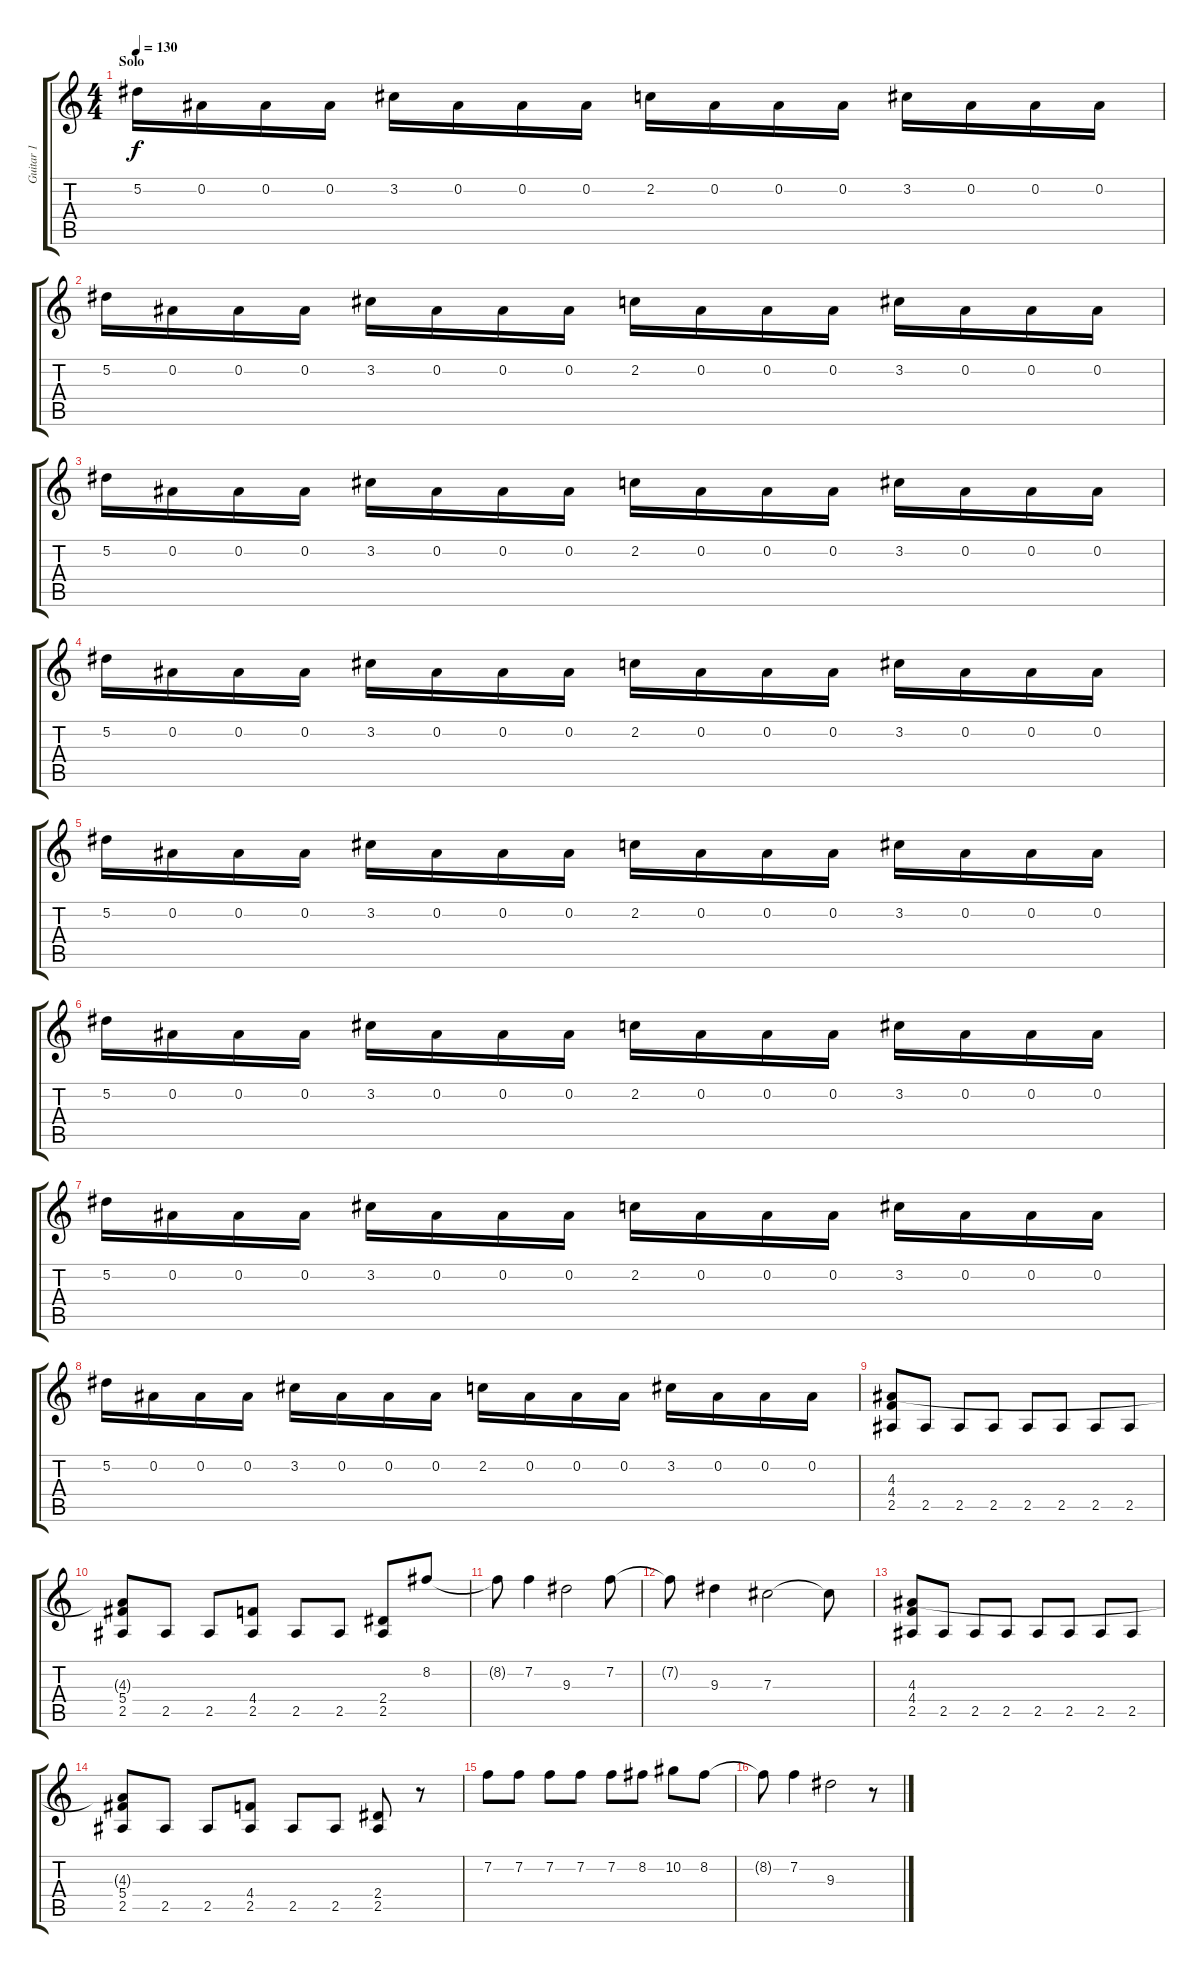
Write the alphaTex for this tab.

\track ("Guitar 1" "Guitar 1") {instrument distortionguitar}
\staff {score tabs}
\tuning (Eb4 Bb3 Gb3 Db3 Ab2 Eb2) {hide}
\ts (4 4)
\section ("" "Solo")
\tempo 130
\clef g2
\ks c
5.2.16{dy f} 0.2.16 0.2.16 0.2.16 3.2.16 0.2.16 0.2.16 0.2.16 2.2.16 0.2.16 0.2.16 0.2.16 3.2.16 0.2.16 0.2.16 0.2.16 |
5.2.16 0.2.16 0.2.16 0.2.16 3.2.16 0.2.16 0.2.16 0.2.16 2.2.16 0.2.16 0.2.16 0.2.16 3.2.16 0.2.16 0.2.16 0.2.16 |
5.2.16 0.2.16 0.2.16 0.2.16 3.2.16 0.2.16 0.2.16 0.2.16 2.2.16 0.2.16 0.2.16 0.2.16 3.2.16 0.2.16 0.2.16 0.2.16 |
5.2.16 0.2.16 0.2.16 0.2.16 3.2.16 0.2.16 0.2.16 0.2.16 2.2.16 0.2.16 0.2.16 0.2.16 3.2.16 0.2.16 0.2.16 0.2.16 |
5.2.16 0.2.16 0.2.16 0.2.16 3.2.16 0.2.16 0.2.16 0.2.16 2.2.16 0.2.16 0.2.16 0.2.16 3.2.16 0.2.16 0.2.16 0.2.16 |
5.2.16 0.2.16 0.2.16 0.2.16 3.2.16 0.2.16 0.2.16 0.2.16 2.2.16 0.2.16 0.2.16 0.2.16 3.2.16 0.2.16 0.2.16 0.2.16 |
5.2.16 0.2.16 0.2.16 0.2.16 3.2.16 0.2.16 0.2.16 0.2.16 2.2.16 0.2.16 0.2.16 0.2.16 3.2.16 0.2.16 0.2.16 0.2.16 |
5.2.16 0.2.16 0.2.16 0.2.16 3.2.16 0.2.16 0.2.16 0.2.16 2.2.16 0.2.16 0.2.16 0.2.16 3.2.16 0.2.16 0.2.16 0.2.16 |
(4.3 4.4 2.5).8 2.5.8 2.5.8 2.5.8 2.5.8 2.5.8 2.5.8 2.5.8 |
(4.3{t} 5.4 2.5).8 2.5.8 2.5.8 (4.4 2.5).8 2.5.8 2.5.8 (2.4 2.5).8 8.2.8 |
8.2{t}.8 7.2.4 9.3.2 7.2.8 |
7.2{t}.8 9.3.4 7.3.2 7.3{t}.8 |
(4.3 4.4 2.5).8 2.5.8 2.5.8 2.5.8 2.5.8 2.5.8 2.5.8 2.5.8 |
(4.3{t} 5.4 2.5).8 2.5.8 2.5.8 (4.4 2.5).8 2.5.8 2.5.8 (2.4 2.5).8 r.8 |
7.2.8 7.2.8 7.2.8 7.2.8 7.2.8 8.2.8 10.2.8 8.2.8 |
8.2{t}.8 7.2.4 9.3.2 r.8
